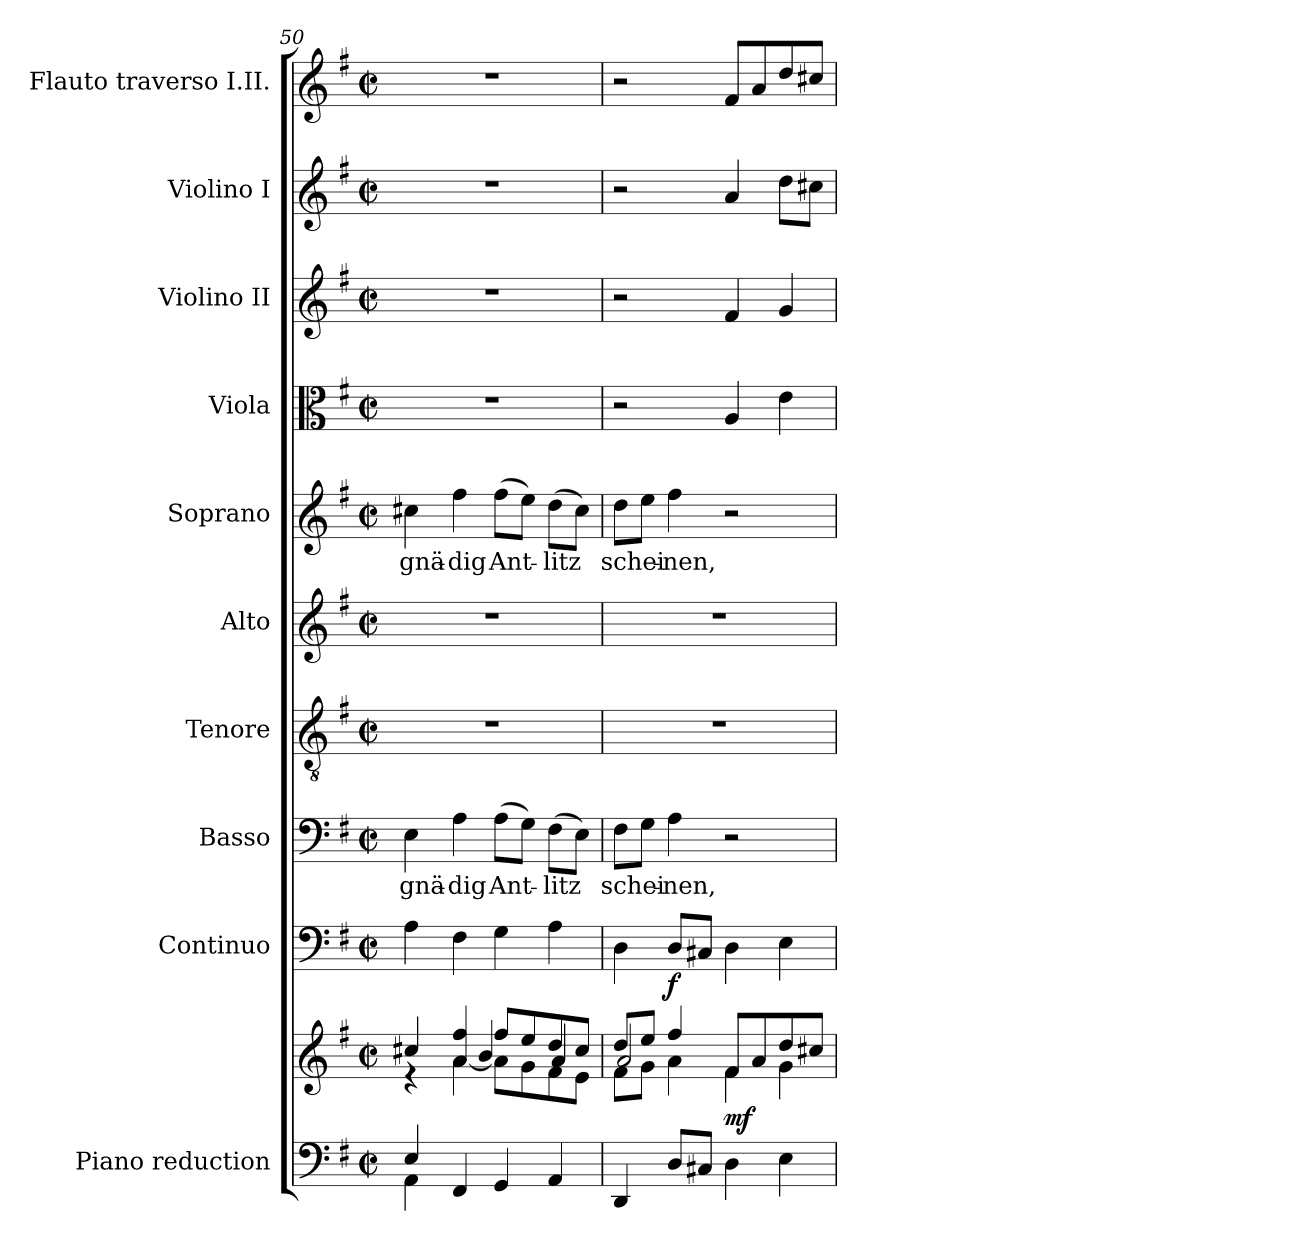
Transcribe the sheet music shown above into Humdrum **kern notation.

**kern	**kern	**dynam	**kern	**dynam	**kern	**text	**kern	**kern	**kern	**text	**kern	**kern	**kern	**kern
*part10	*part10	*part10	*part9	*part9	*part8	*part8	*part7	*part6	*part5	*part5	*part4	*part3	*part2	*part1
*staff11	*staff10	*staff10/11	*staff9	*staff9	*staff8	*staff8	*staff7	*staff6	*staff5	*staff5	*staff4	*staff3	*staff2	*staff1
*I"Piano reduction	*	*	*I"Continuo	*	*I"Basso	*	*I"Tenore	*I"Alto	*I"Soprano	*	*I"Viola	*I"Violino II	*I"Violino I	*I"Flauto traverso I.II.
*I'Pno	*	*	*	*	*	*	*	*	*	*	*I'Vla	*I'Vln	*I'Vln	*I'Fl
*clefF4	*clefG2	*	*clefF4	*	*clefF4	*	*clefGv2	*clefG2	*clefG2	*	*clefC3	*clefG2	*clefG2	*clefG2
*k[f#]	*k[f#]	*	*k[f#]	*	*k[f#]	*	*k[f#]	*k[f#]	*k[f#]	*	*k[f#]	*k[f#]	*k[f#]	*k[f#]
*M2/2	*M2/2	*	*M2/2	*	*M2/2	*	*M2/2	*M2/2	*M2/2	*	*M2/2	*M2/2	*M2/2	*M2/2
*met(c|)	*met(c|)	*	*met(c|)	*	*met(c|)	*	*met(c|)	*met(c|)	*met(c|)	*	*met(c|)	*met(c|)	*met(c|)	*met(c|)
=50	=50	=50	=50	=50	=50	=50	=50	=50	=50	=50	=50	=50	=50	=50
*^	*^	*	*	*	*	*	*	*	*	*	*	*	*	*
*	*	*	*^	*	*	*	*	*	*	*	*	*	*	*	*	*
!	!	!	!	!	!	!	!	!	!LO:LY:b	!	!	!	!LO:LY:b	!	!	!	!
4E/	4AA\	4cc#X/	4r	2ryy	.	4A\	.	4E\	gnä-	1r	1r	4cc#X\	gnä-	1r	1r	1r	1r
!	!	!	!	!	!	!	!	!	!LO:LY:b	!	!	!	!LO:LY:b	!	!	!	!
4ryy	4FF#/	4a/ 4ff#/	[4a\	.	.	4F#\	.	4A\	-dig	.	.	4ff#\	-dig	.	.	.	.
!	!	!	!	!	!	!	!	!	!LO:LY:b	!	!	!	!LO:LY:b	!	!	!	!
2ryy	4GG/	8ff#/L	8a\L]	4b/	.	4G\	.	(8A\L	Ant-	.	.	(8ff#\L	Ant-	.	.	.	.
.	.	8ee/	8g\	.	.	.	.	8G\J)	.	.	.	8ee\J)	.	.	.	.	.
!	!	!	!	!	!	!	!	!	!LO:LY:b	!	!	!	!LO:LY:b	!	!	!	!
.	4AA/	8dd/	8f#\	4a/	.	4A\	.	(8F#\L	-litz	.	.	(8dd\L	-litz	.	.	.	.
.	.	8cc#/J	8e\J	.	.	.	.	8E\J)	.	.	.	8cc#\J)	.	.	.	.	.
*v	*v	*	*	*	*	*	*	*	*	*	*	*	*	*	*	*	*
=51	=51	=51	=51	=51	=51	=51	=51	=51	=51	=51	=51	=51	=51	=51	=51	=51
!	!	!	!	!	!	!	!	!LO:LY:b	!	!	!	!LO:LY:b	!	!	!	!
4DD/	8dd/L	8f#\L	2a/	.	4D\	.	8F#\L	schei-	1r	1r	8dd\L	schei-	2r	2r	2r	2r
.	8ee/J	8g\J	.	.	.	.	8G\J	.	.	.	8ee\J	.	.	.	.	.
!	!	!	!	!	!	!LO:DY:b	!	!LO:LY:b	!	!	!	!LO:LY:b	!	!	!	!
8D/L	4ff#/	4a\	.	.	8D/L	f	4A\	-nen,	.	.	4ff#\	-nen,	.	.	.	.
8C#X/J	.	.	.	.	8C#X/J	.	.	.	.	.	.	.	.	.	.	.
!	!	!	!	!LO:DY:b	!	!	!	!	!	!	!	!	!	!	!	!
4D\	8f#/L	4f#\	2ryy	mf	4D\	.	2r	.	.	.	2r	.	4A/	4f#/	4a/	8f#/L
.	8a/	.	.	.	.	.	.	.	.	.	.	.	.	.	.	8a/
4E\	8dd/	4g\	.	.	4E\	.	.	.	.	.	.	.	4e\	4g/	8dd\L	8dd/
.	8cc#X/J	.	.	.	.	.	.	.	.	.	.	.	.	.	8cc#X\J	8cc#X/J
*	*v	*v	*v	*	*	*	*	*	*	*	*	*	*	*	*	*
=	=	=	=	=	=	=	=	=	=	=	=	=	=	=
*-	*-	*-	*-	*-	*-	*-	*-	*-	*-	*-	*-	*-	*-	*-
